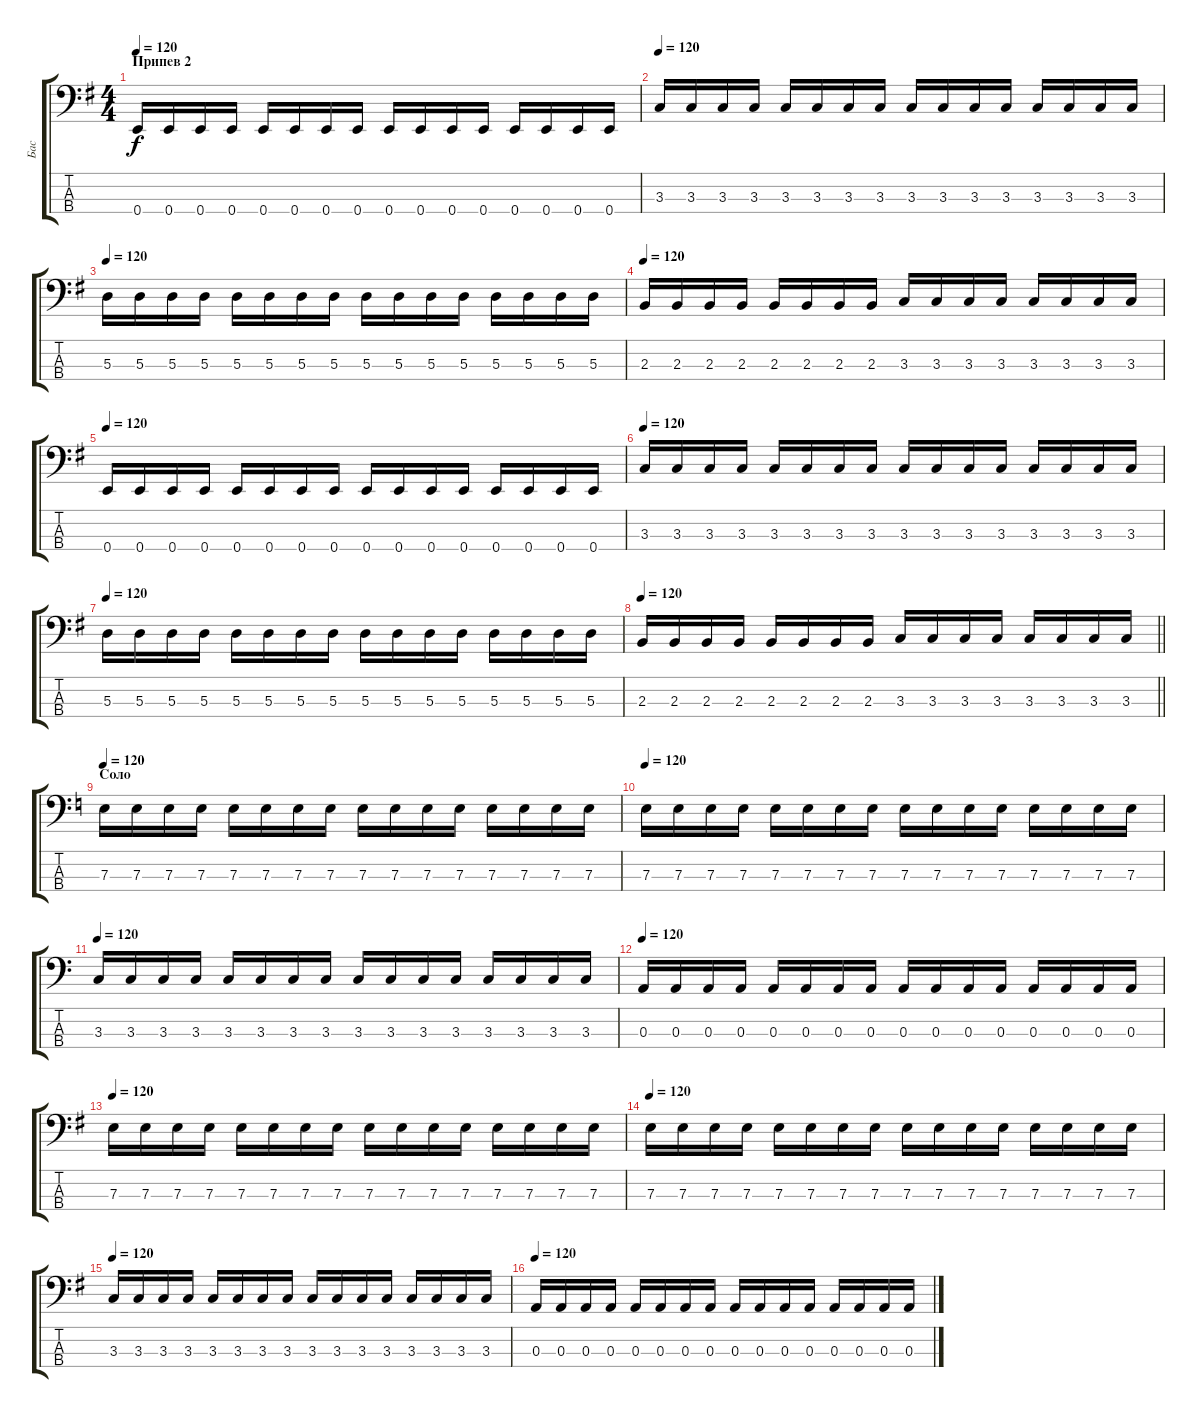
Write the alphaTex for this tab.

\track ("Бас" "Бас") {instrument electricbasspick}
\staff {score tabs}
\tuning (G2 D2 A1 E1) {hide}
\ts (4 4)
\section ("" "Припев 2")
\tempo 120
\clef f4
\ks g
0.4.16{dy f} 0.4.16 0.4.16 0.4.16 0.4.16 0.4.16 0.4.16 0.4.16 0.4.16 0.4.16 0.4.16 0.4.16 0.4.16 0.4.16 0.4.16 0.4.16 |
\tempo 120
3.3.16 3.3.16 3.3.16 3.3.16 3.3.16 3.3.16 3.3.16 3.3.16 3.3.16 3.3.16 3.3.16 3.3.16 3.3.16 3.3.16 3.3.16 3.3.16 |
\tempo 120
5.3.16 5.3.16 5.3.16 5.3.16 5.3.16 5.3.16 5.3.16 5.3.16 5.3.16 5.3.16 5.3.16 5.3.16 5.3.16 5.3.16 5.3.16 5.3.16 |
\tempo 120
2.3.16 2.3.16 2.3.16 2.3.16 2.3.16 2.3.16 2.3.16 2.3.16 3.3.16 3.3.16 3.3.16 3.3.16 3.3.16 3.3.16 3.3.16 3.3.16 |
\tempo 120
0.4.16 0.4.16 0.4.16 0.4.16 0.4.16 0.4.16 0.4.16 0.4.16 0.4.16 0.4.16 0.4.16 0.4.16 0.4.16 0.4.16 0.4.16 0.4.16 |
\tempo 120
3.3.16 3.3.16 3.3.16 3.3.16 3.3.16 3.3.16 3.3.16 3.3.16 3.3.16 3.3.16 3.3.16 3.3.16 3.3.16 3.3.16 3.3.16 3.3.16 |
\tempo 120
5.3.16 5.3.16 5.3.16 5.3.16 5.3.16 5.3.16 5.3.16 5.3.16 5.3.16 5.3.16 5.3.16 5.3.16 5.3.16 5.3.16 5.3.16 5.3.16 |
\tempo 120
\barLineRight lightlight
2.3.16 2.3.16 2.3.16 2.3.16 2.3.16 2.3.16 2.3.16 2.3.16 3.3.16 3.3.16 3.3.16 3.3.16 3.3.16 3.3.16 3.3.16 3.3.16 |
\section ("" "Соло")
\tempo 120
\ks c
7.3.16 7.3.16 7.3.16 7.3.16 7.3.16 7.3.16 7.3.16 7.3.16 7.3.16 7.3.16 7.3.16 7.3.16 7.3.16 7.3.16 7.3.16 7.3.16 |
\tempo 120
7.3.16 7.3.16 7.3.16 7.3.16 7.3.16 7.3.16 7.3.16 7.3.16 7.3.16 7.3.16 7.3.16 7.3.16 7.3.16 7.3.16 7.3.16 7.3.16 |
\tempo 120
3.3.16 3.3.16 3.3.16 3.3.16 3.3.16 3.3.16 3.3.16 3.3.16 3.3.16 3.3.16 3.3.16 3.3.16 3.3.16 3.3.16 3.3.16 3.3.16 |
\tempo 120
0.3.16 0.3.16 0.3.16 0.3.16 0.3.16 0.3.16 0.3.16 0.3.16 0.3.16 0.3.16 0.3.16 0.3.16 0.3.16 0.3.16 0.3.16 0.3.16 |
\tempo 120
\ks g
7.3.16 7.3.16 7.3.16 7.3.16 7.3.16 7.3.16 7.3.16 7.3.16 7.3.16 7.3.16 7.3.16 7.3.16 7.3.16 7.3.16 7.3.16 7.3.16 |
\tempo 120
7.3.16 7.3.16 7.3.16 7.3.16 7.3.16 7.3.16 7.3.16 7.3.16 7.3.16 7.3.16 7.3.16 7.3.16 7.3.16 7.3.16 7.3.16 7.3.16 |
\tempo 120
3.3.16 3.3.16 3.3.16 3.3.16 3.3.16 3.3.16 3.3.16 3.3.16 3.3.16 3.3.16 3.3.16 3.3.16 3.3.16 3.3.16 3.3.16 3.3.16 |
\tempo 120
0.3.16 0.3.16 0.3.16 0.3.16 0.3.16 0.3.16 0.3.16 0.3.16 0.3.16 0.3.16 0.3.16 0.3.16 0.3.16 0.3.16 0.3.16 0.3.16
